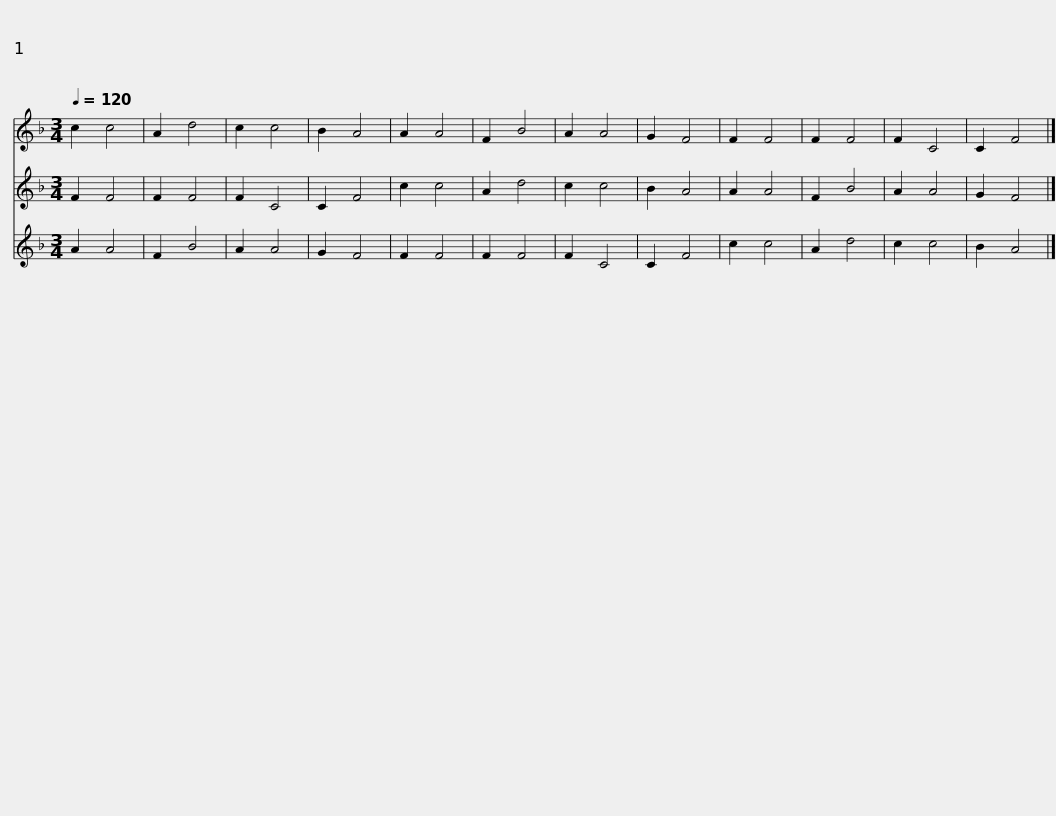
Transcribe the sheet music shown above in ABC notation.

X:1
%%score 1 2 3
L:1/8
Q:1/4=120
M:3/4
I:linebreak $
K:F
V:1 treble
V:2 treble
V:3 treble
V:1
 c2 c4 | A2 d4 | c2 c4 | B2 A4 | A2 A4 | %5
 F2 B4 | A2 A4 |$ G2 F4 | F2 F4 | F2 F4 | %10
 F2 C4 | C2 F4 |] %12
V:2
 F2 F4 | F2 F4 | F2 C4 | C2 F4 | c2 c4 | %5
 A2 d4 | c2 c4 |$ B2 A4 | A2 A4 | F2 B4 | %10
 A2 A4 | G2 F4 |] %12
V:3
 A2 A4 | F2 B4 | A2 A4 | G2 F4 | F2 F4 | %5
 F2 F4 | F2 C4 |$ C2 F4 | c2 c4 | A2 d4 | %10
 c2 c4 | B2 A4 |] %12
